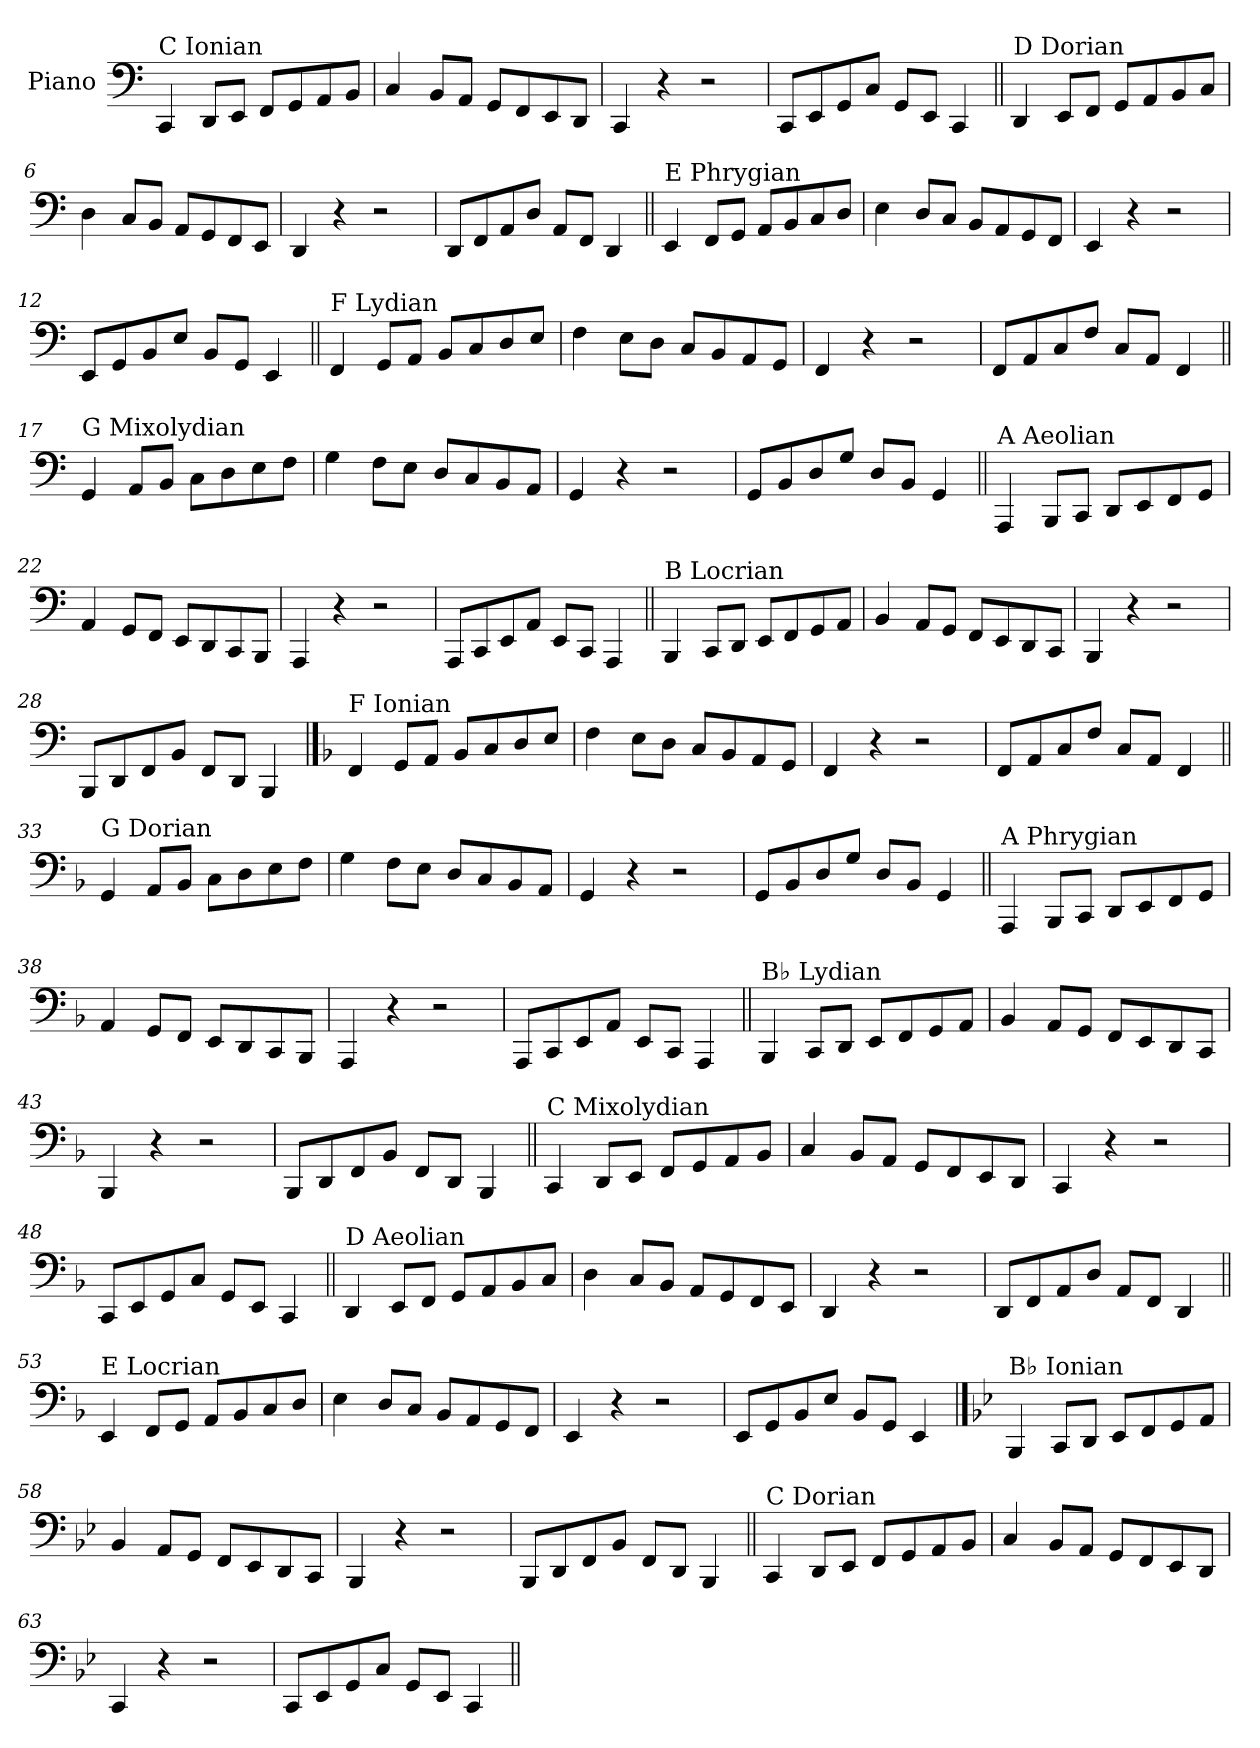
**kern
*part1
*staff1
*I"Piano
*I'Pno.
*clefF4
*k[]
=1
!LO:TX:a:t=C Ionian
4CC/
8DD/L
8EE/J
8FF/L
8GG/
8AA/
8BB/J
=2
4C/
8BB/L
8AA/J
8GG/L
8FF/
8EE/
8DD/J
=3
4CC/
4r
2r
=4
8CC/L
8EE/
8GG/
8C/J
8GG/L
8EE/J
4CC/
!!LO:LB:g=z
=5||
!LO:TX:a:t=D Dorian
4DD/
8EE/L
8FF/J
8GG/L
8AA/
8BB/
8C/J
=6
4D\
8C/L
8BB/J
8AA/L
8GG/
8FF/
8EE/J
=7
4DD/
4r
2r
=8
8DD/L
8FF/
8AA/
8D/J
8AA/L
8FF/J
4DD/
!!LO:LB:g=z
=9||
!LO:TX:a:t=E Phrygian
4EE/
8FF/L
8GG/J
8AA/L
8BB/
8C/
8D/J
=10
4E\
8D/L
8C/J
8BB/L
8AA/
8GG/
8FF/J
=11
4EE/
4r
2r
=12
8EE/L
8GG/
8BB/
8E/J
8BB/L
8GG/J
4EE/
!!LO:LB:g=z
=13||
!LO:TX:a:t=F Lydian
4FF/
8GG/L
8AA/J
8BB/L
8C/
8D/
8E/J
=14
4F\
8E\L
8D\J
8C/L
8BB/
8AA/
8GG/J
=15
4FF/
4r
2r
=16
8FF/L
8AA/
8C/
8F/J
8C/L
8AA/J
4FF/
!!LO:LB:g=z
=17||
!LO:TX:a:t=G Mixolydian
4GG/
8AA/L
8BB/J
8C\L
8D\
8E\
8F\J
=18
4G\
8F\L
8E\J
8D/L
8C/
8BB/
8AA/J
=19
4GG/
4r
2r
=20
8GG/L
8BB/
8D/
8G/J
8D/L
8BB/J
4GG/
!!LO:LB:g=z
=21||
!LO:TX:a:t=A Aeolian
4AAA/
8BBB/L
8CC/J
8DD/L
8EE/
8FF/
8GG/J
=22
4AA/
8GG/L
8FF/J
8EE/L
8DD/
8CC/
8BBB/J
=23
4AAA/
4r
2r
=24
8AAA/L
8CC/
8EE/
8AA/J
8EE/L
8CC/J
4AAA/
!!LO:LB:g=z
=25||
!LO:TX:a:t=B Locrian
4BBB/
8CC/L
8DD/J
8EE/L
8FF/
8GG/
8AA/J
=26
4BB/
8AA/L
8GG/J
8FF/L
8EE/
8DD/
8CC/J
=27
4BBB/
4r
2r
=28
8BBB/L
8DD/
8FF/
8BB/J
8FF/L
8DD/J
4BBB/
!!LO:PB:g=z
==29
*k[b-]
!LO:TX:a:t=F Ionian
4FF/
8GG/L
8AA/J
8BB-/L
8C/
8D/
8E/J
=30
4F\
8E\L
8D\J
8C/L
8BB-/
8AA/
8GG/J
=31
4FF/
4r
2r
=32
8FF/L
8AA/
8C/
8F/J
8C/L
8AA/J
4FF/
!!LO:LB:g=z
=33||
!LO:TX:a:t=G Dorian
4GG/
8AA/L
8BB-/J
8C\L
8D\
8E\
8F\J
=34
4G\
8F\L
8E\J
8D/L
8C/
8BB-/
8AA/J
=35
4GG/
4r
2r
=36
8GG/L
8BB-/
8D/
8G/J
8D/L
8BB-/J
4GG/
!!LO:LB:g=z
=37||
!LO:TX:a:t=A Phrygian
4AAA/
8BBB-/L
8CC/J
8DD/L
8EE/
8FF/
8GG/J
=38
4AA/
8GG/L
8FF/J
8EE/L
8DD/
8CC/
8BBB-/J
=39
4AAA/
4r
2r
=40
8AAA/L
8CC/
8EE/
8AA/J
8EE/L
8CC/J
4AAA/
!!LO:LB:g=z
=41||
!LO:TX:a:t=B♭ Lydian
4BBB-/
8CC/L
8DD/J
8EE/L
8FF/
8GG/
8AA/J
=42
4BB-/
8AA/L
8GG/J
8FF/L
8EE/
8DD/
8CC/J
=43
4BBB-/
4r
2r
=44
8BBB-/L
8DD/
8FF/
8BB-/J
8FF/L
8DD/J
4BBB-/
!!LO:LB:g=z
=45||
!LO:TX:a:t=C Mixolydian
4CC/
8DD/L
8EE/J
8FF/L
8GG/
8AA/
8BB-/J
=46
4C/
8BB-/L
8AA/J
8GG/L
8FF/
8EE/
8DD/J
=47
4CC/
4r
2r
=48
8CC/L
8EE/
8GG/
8C/J
8GG/L
8EE/J
4CC/
!!LO:LB:g=z
=49||
!LO:TX:a:t=D Aeolian
4DD/
8EE/L
8FF/J
8GG/L
8AA/
8BB-/
8C/J
=50
4D\
8C/L
8BB-/J
8AA/L
8GG/
8FF/
8EE/J
=51
4DD/
4r
2r
=52
8DD/L
8FF/
8AA/
8D/J
8AA/L
8FF/J
4DD/
!!LO:LB:g=z
=53||
!LO:TX:a:t=E Locrian
4EE/
8FF/L
8GG/J
8AA/L
8BB-/
8C/
8D/J
=54
4E\
8D/L
8C/J
8BB-/L
8AA/
8GG/
8FF/J
=55
4EE/
4r
2r
=56
8EE/L
8GG/
8BB-/
8E/J
8BB-/L
8GG/J
4EE/
!!LO:PB:g=z
==57
*k[b-e-]
!LO:TX:a:t=B♭ Ionian
4BBB-/
8CC/L
8DD/J
8EE-/L
8FF/
8GG/
8AA/J
=58
4BB-/
8AA/L
8GG/J
8FF/L
8EE-/
8DD/
8CC/J
=59
4BBB-/
4r
2r
=60
8BBB-/L
8DD/
8FF/
8BB-/J
8FF/L
8DD/J
4BBB-/
!!LO:LB:g=z
=61||
!LO:TX:a:t=C Dorian
4CC/
8DD/L
8EE-/J
8FF/L
8GG/
8AA/
8BB-/J
=62
4C/
8BB-/L
8AA/J
8GG/L
8FF/
8EE-/
8DD/J
=63
4CC/
4r
2r
=64
8CC/L
8EE-/
8GG/
8C/J
8GG/L
8EE-/J
4CC/
=||
*-
